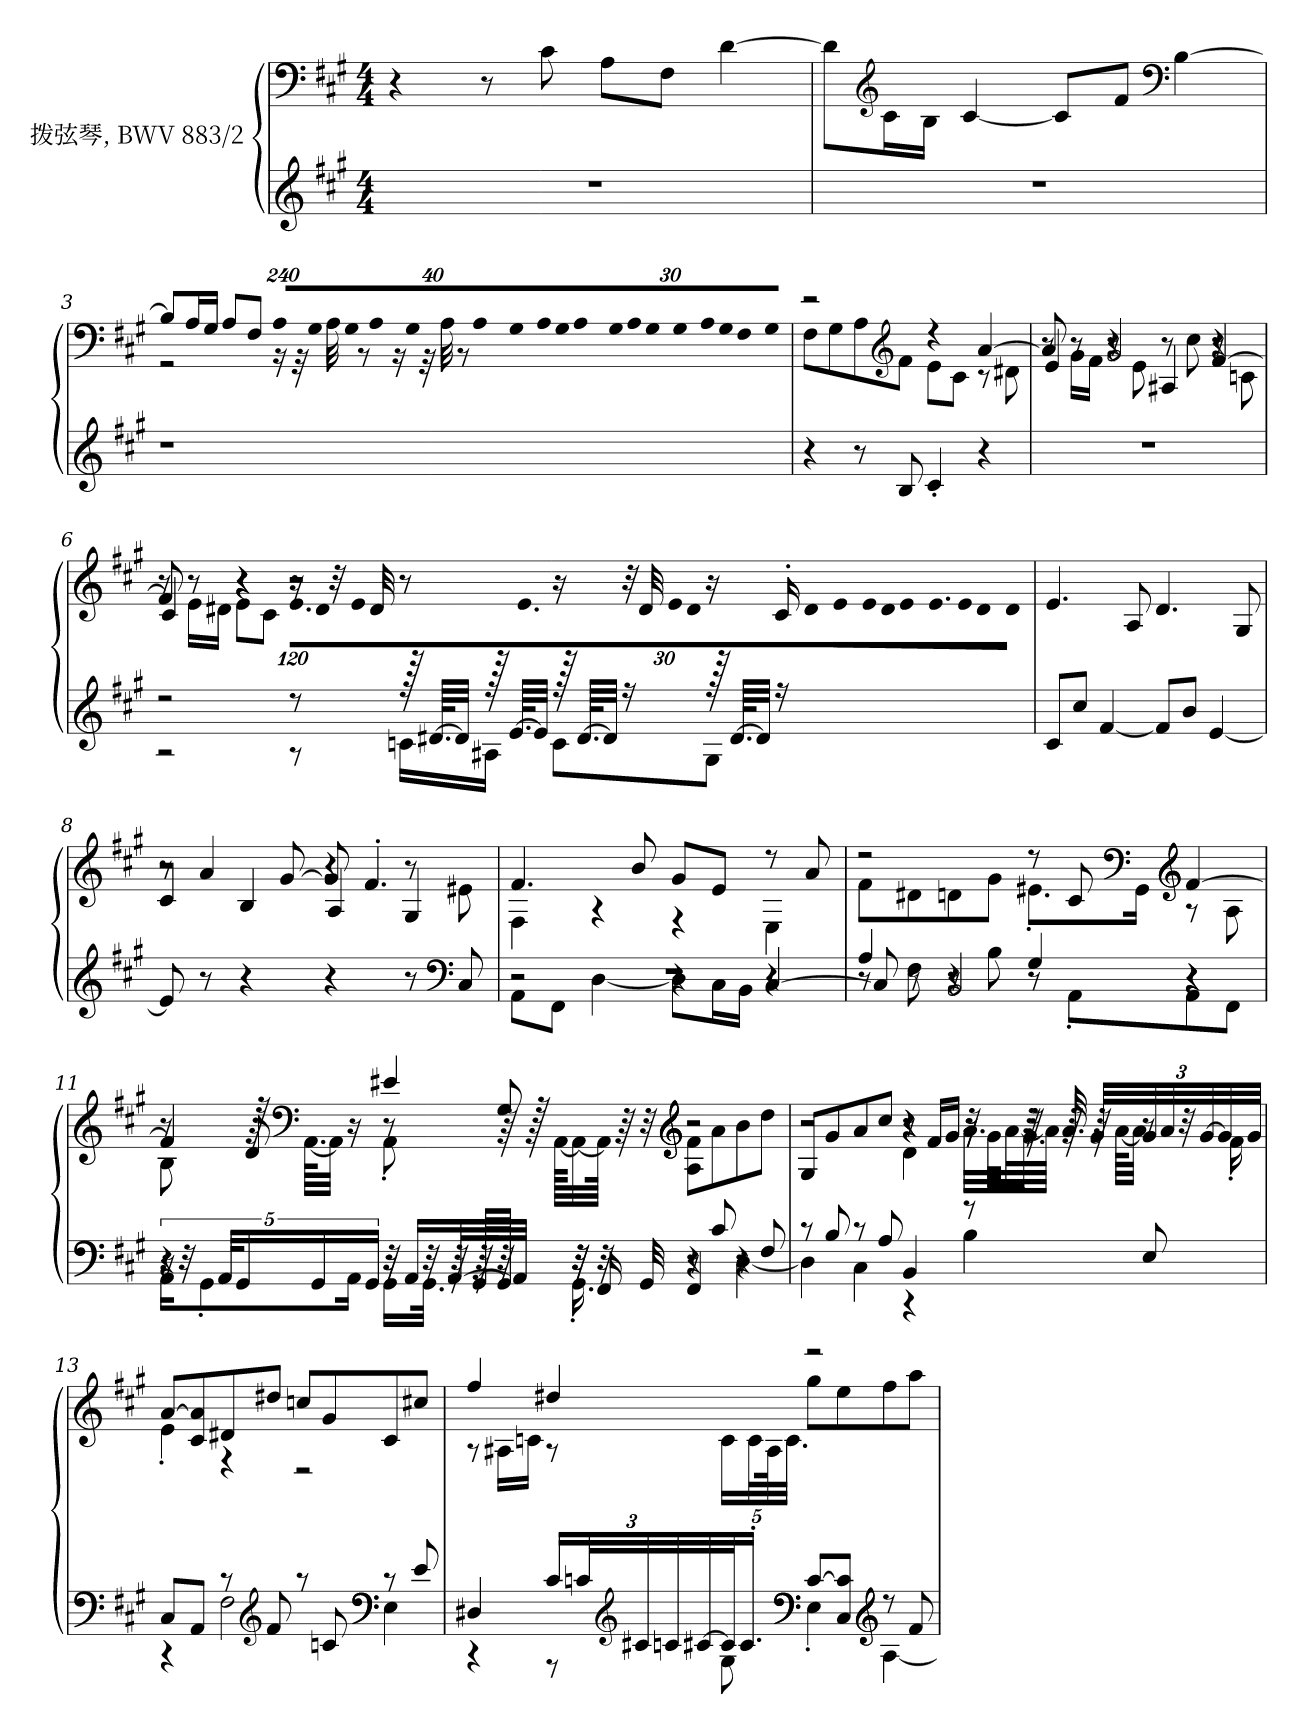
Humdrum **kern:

**kern	**kern
*part1	*part1
*staff2	*staff1
*I"拨弦琴, BWV 883/2	*
*clefG2	*clefF4
*k[f#c#g#]	*k[f#c#g#]
*M4/4	*M4/4
*MM70	*MM70
=1	=1
1r	4r
.	8r
.	8c#\
.	8A\L
.	8F#\J
.	[4d\
=2	=2
1r	8d\L]
*	*clefG2
.	16c#\L
.	16B\JJ
.	[4c#/
.	8c#/L]
.	8f#/J
*	*clefF4
.	[4B\
!!LO:LB:g=z
=3	=3
*	*^
1r	8B/L]	2r
.	16A/L	.
.	16G#/JJ	.
.	8A/L	.
.	8F#/J	.
*	*Xbrackettup	*
!	!LO:N:vis=16	!
.	1920%137A/LL	16r
.	.	32r
!	!LO:N:vis=32	!
.	640%23G#/L	.
.	.	32A\
!	!LO:N:vis=32	!
.	640%23G#/	.
.	.	8r
!	!LO:N:vis=256%9	!
.	960%17A/L	.
!	!LO:N:vis=256%9	!
.	960%17G#/	.
!	!LO:N:vis=256%9	!
.	960%17A/	.
!	!LO:N:vis=256%9	!
.	960%17G#/J	.
!	!LO:N:vis=32	!
.	640%23A/	.
!	!LO:N:vis=256%9	!
.	960%17G#/L	16r
!	!LO:N:vis=256%9	!
.	960%17A/	.
.	1920ryy	.
!	!LO:N:vis=256%9	!
.	960%17G#/	.
!	!LO:N:vis=256%9	!
.	960%17A/J	.
.	.	32r
!	!LO:N:vis=32	!
.	640%23G#/	.
.	.	32A\
!	!LO:N:vis=32	!
.	640%23G#/	.
.	.	8r
!	!LO:N:vis=256%9	!
.	960%17A/L	.
!	!LO:N:vis=256%9	!
.	960%17G#/J	.
!	!LO:N:vis=32	!
.	640%23F#/	.
!	!LO:N:vis=32	!
.	640%23G#/JJJ	.
1920ryy	.	1920ryy
=4	=4	=4
4r	2r	8F#\L
.	.	8G#\
8r	.	8A\
*	*clefG2	*
8B/	.	8f#\J
4c#'/	4r	8e\L
.	.	8c#\J
4r	[4a/	8r
.	.	8d#X\
!!LO:LB:g=z
=5	=5	=5
*	*	*^
1r	8a/]	8r	4e/
.	8r	16g#\LL	.
.	.	16f#\JJ	.
.	2g#/	8r	4r
.	.	8e\	.
.	.	8r	4A#X/
.	.	8cc#\	.
.	[4f#/	8r	4r
.	.	8cn\	.
!!LO:LB:g=z	!!	!!
=6	=6	=6	=6
*^	*	*	*
2r	2r	8f#/]	8r	4c#/
.	.	8r	16e\LL	.
.	.	.	16d#X\JJ	.
.	.	4r	8e\L	4r
.	.	.	8c#\J	.
!	!	!	!LO:N:vis=32.	!
8r	8r	16r	1920%103e\LLL	2r
!	!	!	!LO:N:vis=256%9	!
.	.	.	960%17d#\K	.
.	.	32r	.	.
!	!	!	!LO:N:vis=32	!
.	.	.	640%23e\	.
.	.	32d#/	.	.
!	!	!	!LO:N:vis=32.	!
.	.	.	1920%103e\	.
128r	16cn\LL	8r	.	.
[64.d#X/KLLL	.	.	.	.
32d#/JJJ]	.	.	.	.
!	!	!	!LO:N:vis=256%9	!
.	.	.	960%17e\K	.
!	!	!	!LO:N:vis=32	!
.	.	.	640%23d#\	.
128r	16A#X\JJ	.	.	.
[64.e/KLLL	.	.	.	.
!	!	!	!LO:N:vis=32	!
.	.	.	640%23d#\JJJ	.
32e/JJJ]	.	.	.	.
128r	8c\L	16r	.	.
!	!	!	!LO:N:vis=32	!
.	.	.	640%23e\LLL	.
[64.d#/KLLL	.	.	.	.
32d#/JJJ]	.	.	.	.
!	!	!	!LO:N:vis=256%9	!
.	.	.	960%17e\L	.
!	!	!	!LO:N:vis=256%9	!
.	.	.	960%17d#\J	.
16r	.	32r	.	.
!	!	!	!LO:N:vis=32	!
.	.	.	640%23e\	.
.	.	32d#/	.	.
!	!	!	!LO:N:vis=32.	!
.	.	.	1920%103e\	.
128r	8G#\J	16r	.	.
[64.d#/KLLL	.	.	.	.
32d#/JJJ]	.	.	.	.
!	!	!	!LO:N:vis=256%9	!
.	.	.	960%17e\K	.
!	!	!	!LO:N:vis=32	!
.	.	.	640%23d#\	.
16r	.	16c#'/	.	.
!	!	!	!LO:N:vis=32	!
.	.	.	640%23d#\JJJ	.
960ryy	960ryy	960ryy	.	960ryy
*v	*v	*	*	*
*	*v	*v	*v
!!LO:LB:g=z
=7	=7
8c#/L	4.e/
8cc#/J	.
[4f#/	.
.	8A/
8f#/L]	4.d/
8b/J	.
[4e/	.
.	8G#/
=8	=8
*	*^
*	*	*^
8e/]	8r	2r	4c#/
8r	4a/	.	.
4r	.	.	4B/
.	[8g#/	.	.
4r	8g#/]	4r	4A/
.	4.f#'/	.	.
8r	.	8r	4G#/
*clefF4	*	*	*
8C#/	.	8e#X\	.
*	*	*v	*v
=9	=9	=9
*^	*	*
*	*^	*	*
1r	8AA\L	2r	4.f#/	4F#\
.	8FF#\J	.	.	.
.	[4D\	.	.	4r
.	.	.	8b/	.
.	8D\L]	4r	8g#/L	4r
.	16C#\L	.	8e/J	.
.	16BB\JJ	.	.	.
.	4r	[4C#/	8r	4E\
.	.	.	8a/	.
!!LO:LB:g=z	!!
=10	=10	=10	=10	=10
4A/	8r	8C#/]	2r	8f#\L
.	8F#\	8r	.	8d#X\
4r	8r	2BB/	.	8dn\
.	8B\	.	.	8g#\J
4G#/	8r	.	8r	8.e#X'\L
.	8AA'\L	.	8c#/	.
*	*	*	*clefF4	*
.	.	.	.	16GG#\Jk
*	*	*	*clefG2	*
4r	8AA\	4r	[4f#/	8r
.	8FF#\J	.	.	8A\
!!LO:PB:g=z
=11	=11	=11	=11	=11
*	*	*	*	*^
20r	16AA\KL	4r	4f#/]	8B\	8r
40r	.	.	.	.	.
.	8GG#'\	.	.	.	.
40AA/KLL	.	.	.	.	.
20GG#/	.	.	.	.	.
.	.	.	.	128r	8d/
*	*	*	*clefF4	*	*
.	.	.	.	[64.AA\KLLL	.
20GG#/	.	.	.	.	.
.	.	.	.	32AA\JJJ]	.
.	16AA\Jk	.	.	16r	.
20GG#/JJ	.	.	.	.	.
16r	16GG#\LL	32r	4e#X/	8AA'\	8r
.	.	16AA/LL	.	.	.
32r	32.GG#\JJk	.	.	.	.
64r	.	[32AA/L	.	.	.
[64GG#/KLLL	64r	.	.	.	.
32GG#/JJJ]	32r	32AA/JJJ]	.	64r	8G#/
.	.	.	.	128r	.
.	.	.	.	[128AA\KKLLL	.
32r	16.GG#'\	32r	.	32AA\_	.
32r	.	16FF#/	.	64AA\JJJk]	.
.	.	.	.	64r	.
32GG#/	.	.	.	32r	.
*	*	*	*clefG2	*	*
8r	4r	4FF#/	2r	8A\ 8f#\L	2r
8c#/	.	.	.	8a\	.
8r	[4D\	4r	.	8b\	.
8F#/	.	.	.	8dd\J	.
*	*v	*v	*	*	*
!!LO:LB:g=z
=12	=12	=12	=12	=12
*	*	*	*	*^
8r	4D\]	2r	2r	8G#/L	2r
8B/	.	.	.	8g#/	.
8r	4C#\	.	.	8a/	.
8A/	.	.	.	8cc#/J	.
4BB/	4r	4r	4r	8r	4d\
.	.	.	.	16f#/LL	.
.	.	.	.	16g#/JJ	.
8r	4B\	16r	32r	16r	32.a\LLL
.	.	.	32g#\KKL	.	.
.	.	.	.	.	[64a\L
.	.	64r	8.g#'\J	32r	64a\JJJJ]
.	.	32.a/	.	.	64r
.	.	.	.	32g#/LLL	64r
.	.	.	.	.	[64a\KLLL
8E/	.	8r	.	48g#/	32a\JJJ]
.	.	.	.	48a/	.
.	.	.	.	.	32r
.	.	.	.	[48g#/	.
.	.	.	.	32g#/]	16f#'\
.	.	.	.	32g#/JJJ	.
*	*	*	*v	*v	*v
=13	=13	=13	=13
8C#/L	4r	[8a/L	4e'\
8AA/J	.	8c#/ 8a/]	.
8r	2F#\	8d#X/	4r
*clefG2	*	*	*
8f#/	.	8dd#X/J	.
8r	.	8ccn/L	2r
8cn/	.	8g#/	.
*clefF4	*	*	*
8r	4E\	8c#/	.
8e/	.	8cc#X/J	.
!!LO:LB:g=z	!!
=14	=14	=14	=14
4D#X/	4r	4ff#/	8r
.	.	.	16A#X\LL
.	.	.	16cn\JJ
*Xbrackettup	*	*	*
24c#/LL	8r	4dd#X/	8r
48cn/L	.	.	.
*clefG2	*	*	*
48c#X/	.	.	.
48cn/	.	.	.
[48c#X/	.	.	.
32c#/J]	8G#\	.	20c\LL
16.c#'/JJ	.	.	.
.	.	.	40c\L
.	.	.	80A#\K
.	.	.	40.c\JJJ
*clefF4	*	*	*
[8c#/L	4E'\	2r	8gg#\L
8C#/ 8c#/]J	.	.	8ee\
*clefG2	*	*	*
8r	[4A\	.	8ff#\
8f#/	.	.	8aa\J
*v	*v	*	*
*	*v	*v
=	=
*-	*-
